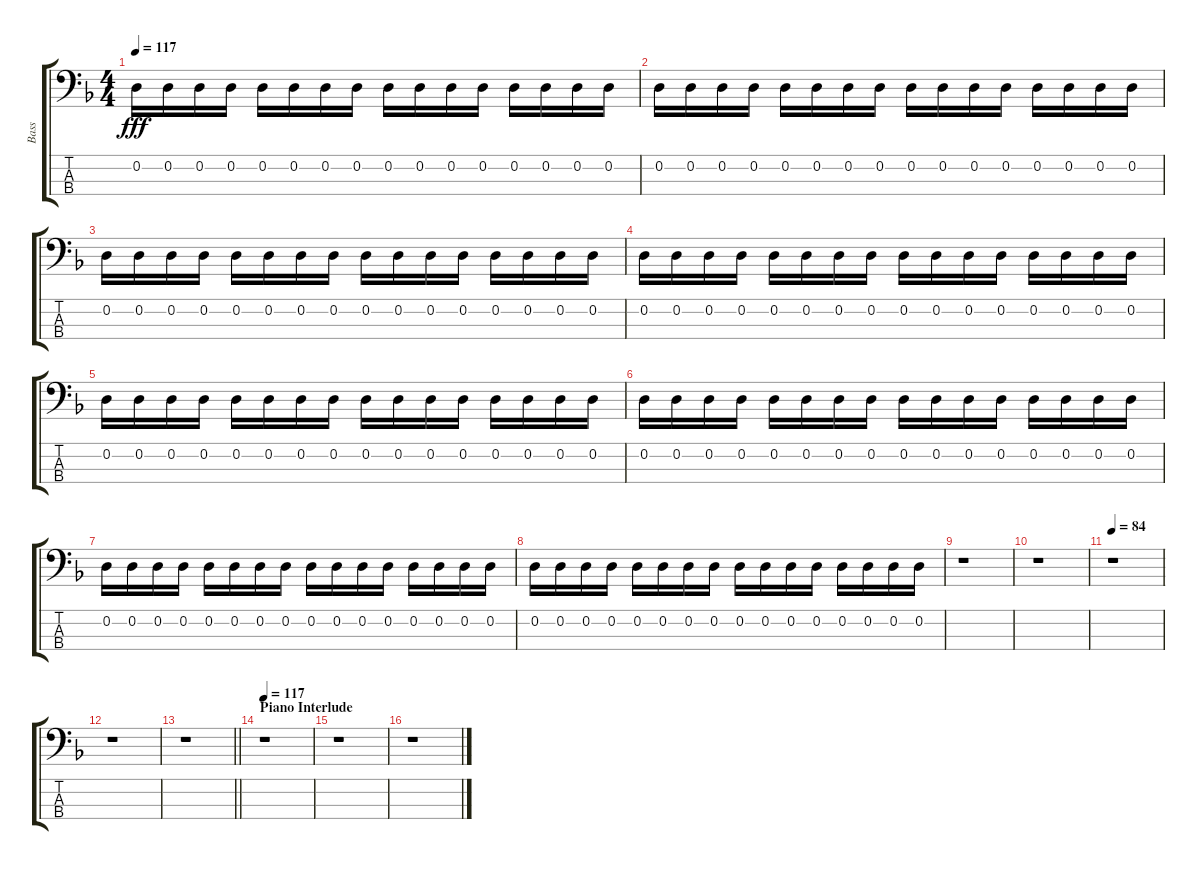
\track ("Bass" "Bass") {instrument electricbassfinger}
\staff {score tabs}
\tuning (G2 D2 A1 D1) {hide}
\ts (4 4)
\tempo 117
\clef f4
\ks f
0.2.16{dy fff} 0.2.16 0.2.16 0.2.16 0.2.16 0.2.16 0.2.16 0.2.16 0.2.16 0.2.16 0.2.16 0.2.16 0.2.16 0.2.16 0.2.16 0.2.16 |
0.2.16 0.2.16 0.2.16 0.2.16 0.2.16 0.2.16 0.2.16 0.2.16 0.2.16 0.2.16 0.2.16 0.2.16 0.2.16 0.2.16 0.2.16 0.2.16 |
0.2.16 0.2.16 0.2.16 0.2.16 0.2.16 0.2.16 0.2.16 0.2.16 0.2.16 0.2.16 0.2.16 0.2.16 0.2.16 0.2.16 0.2.16 0.2.16 |
0.2.16 0.2.16 0.2.16 0.2.16 0.2.16 0.2.16 0.2.16 0.2.16 0.2.16 0.2.16 0.2.16 0.2.16 0.2.16 0.2.16 0.2.16 0.2.16 |
0.2.16 0.2.16 0.2.16 0.2.16 0.2.16 0.2.16 0.2.16 0.2.16 0.2.16 0.2.16 0.2.16 0.2.16 0.2.16 0.2.16 0.2.16 0.2.16 |
0.2.16 0.2.16 0.2.16 0.2.16 0.2.16 0.2.16 0.2.16 0.2.16 0.2.16 0.2.16 0.2.16 0.2.16 0.2.16 0.2.16 0.2.16 0.2.16 |
0.2.16 0.2.16 0.2.16 0.2.16 0.2.16 0.2.16 0.2.16 0.2.16 0.2.16 0.2.16 0.2.16 0.2.16 0.2.16 0.2.16 0.2.16 0.2.16 |
0.2.16 0.2.16 0.2.16 0.2.16 0.2.16 0.2.16 0.2.16 0.2.16 0.2.16 0.2.16 0.2.16 0.2.16 0.2.16 0.2.16 0.2.16 0.2.16 |
r.1 |
r.1 |
\tempo 84
r.1 |
r.1 |
\barLineRight lightlight
r.1 |
\section ("" "Piano Interlude")
\tempo 117
r.1 |
r.1 |
r.1
